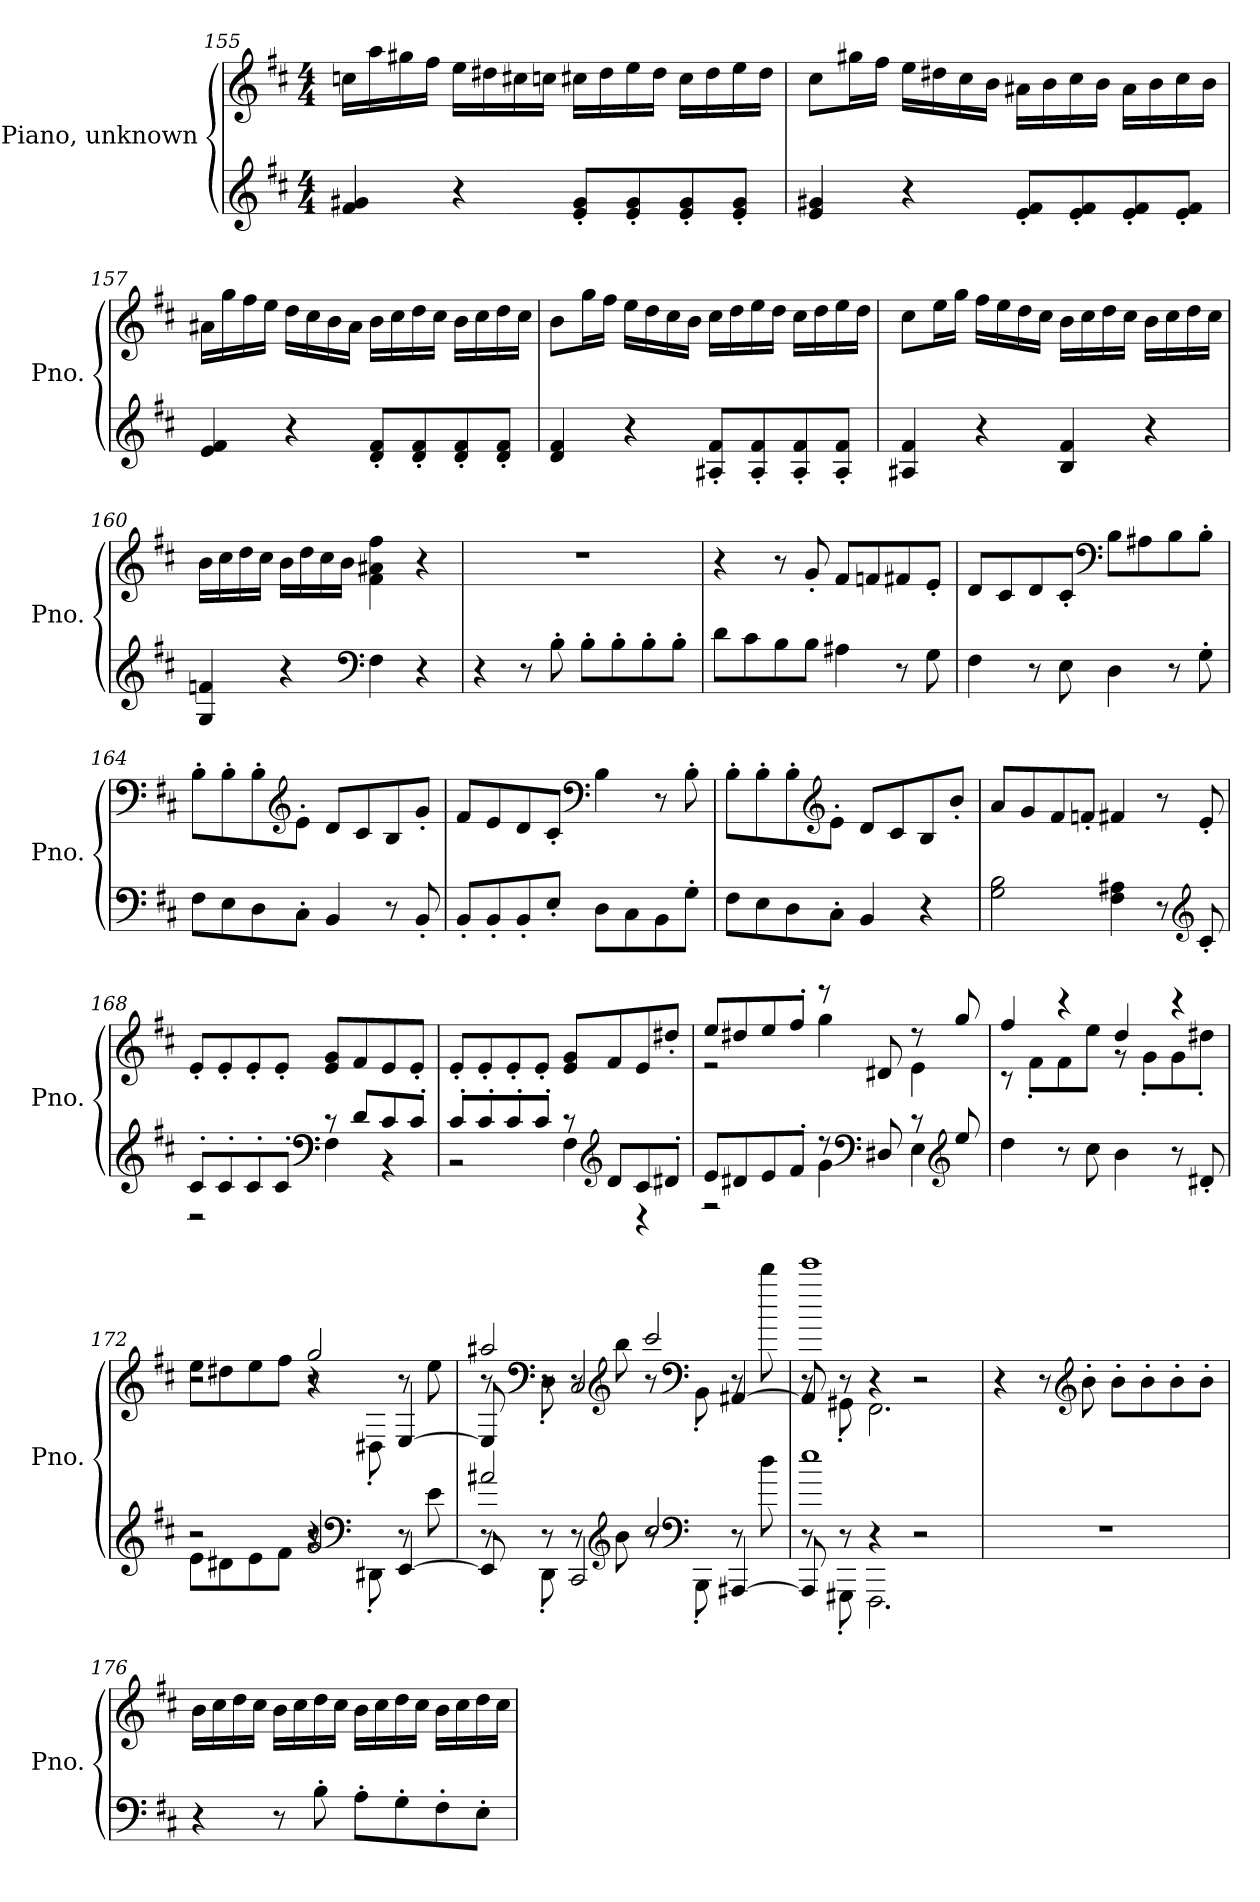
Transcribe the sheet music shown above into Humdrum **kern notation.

**kern	**kern
*part1	*part1
*staff2	*staff1
*I"Piano, unknown	*
*I'Pno.	*
!!LO:LB:g=z
*clefG2	*clefG2
*k[f#c#]	*k[f#c#]
*M4/4	*M4/4
=155	=155
4f#/ 4g#X/	16ccn\LL
.	16aa\
.	16gg#X\
.	16ff#\JJ
4r	16ee\LL
.	16dd#X\
.	16cc#X\
.	16ccn\JJ
8e/' 8g#/'L	16cc#X\LL
.	16dd#\
8e/' 8g#/'	16ee\
.	16dd#\JJ
8e/' 8g#/'	16cc#\LL
.	16dd#\
8e/' 8g#/'J	16ee\
.	16dd#\JJ
=156	=156
4e/ 4g#X/	8cc#\L
.	16gg#X\L
.	16ff#\JJ
4r	16ee\LL
.	16dd#X\
.	16cc#\
.	16b\JJ
8e/' 8f#/'L	16a#X\LL
.	16b\
8e/' 8f#/'	16cc#\
.	16b\JJ
8e/' 8f#/'	16a#\LL
.	16b\
8e/' 8f#/'J	16cc#\
.	16b\JJ
!!LO:PB:g=z
=157	=157
4e/ 4f#/	16a#X\LL
.	16gg\
.	16ff#\
.	16ee\JJ
4r	16dd\LL
.	16cc#\
.	16b\
.	16a#\JJ
8d/' 8f#/'L	16b\LL
.	16cc#\
8d/' 8f#/'	16dd\
.	16cc#\JJ
8d/' 8f#/'	16b\LL
.	16cc#\
8d/' 8f#/'J	16dd\
.	16cc#\JJ
=158	=158
4d/ 4f#/	8b\L
.	16gg\L
.	16ff#\JJ
4r	16ee\LL
.	16dd\
.	16cc#\
.	16b\JJ
8A#X/' 8f#/'L	16cc#\LL
.	16dd\
8A#/' 8f#/'	16ee\
.	16dd\JJ
8A#/' 8f#/'	16cc#\LL
.	16dd\
8A#/' 8f#/'J	16ee\
.	16dd\JJ
!!LO:LB:g=z
=159	=159
4A#X/ 4f#/	8cc#\L
.	16ee\L
.	16gg\JJ
4r	16ff#\LL
.	16ee\
.	16dd\
.	16cc#\JJ
4B/ 4f#/	16b\LL
.	16cc#\
.	16dd\
.	16cc#\JJ
4r	16b\LL
.	16cc#\
.	16dd\
.	16cc#\JJ
=160	=160
4G/ 4fn/	16b\LL
.	16cc#\
.	16dd\
.	16cc#\JJ
4r	16b\LL
.	16dd\
.	16cc#\
.	16b\JJ
*clefF4	*
4F#\	4f#\ 4a#X\ 4ff#\
4r	4r
=161	=161
4r	1r
8r	.
8B'\	.
8B'\L	.
8B'\	.
8B'\	.
8B'\J	.
=162	=162
8d\L	4r
8c#\	.
8B\	8r
8B\J	8g'/
4A#X\	8f#/L
.	8fn/
8r	8f#X/
8G\	8e'/J
!!LO:LB:g=z
=163	=163
4F#\	8d/L
.	8c#/
8r	8d/
8E\	8c#'/J
*	*clefF4
4D\	8B\L
.	8A#X\
8r	8B\
8G'\	8B'\J
=164	=164
8F#\L	8B'\L
8E\	8B'\
8D\	8B'\
*	*clefG2
8C#'\J	8e'\J
4BB/	8d/L
.	8c#/
8r	8B/
8BB'/	8g'/J
=165	=165
8BB'/L	8f#/L
8BB'/	8e/
8BB'/	8d/
8E'/J	8c#'/J
*	*clefF4
8D\L	4B\
8C#\	.
8BB\	8r
8G'\J	8B'\
=166	=166
8F#\L	8B'\L
8E\	8B'\
8D\	8B'\
*	*clefG2
8C#'\J	8e'\J
4BB/	8d/L
.	8c#/
4r	8B/
.	8b'/J
!!LO:LB:g=z
=167	=167
2G\ 2B\	8a/L
.	8g/
.	8f#/
.	8fn'/J
4F#\ 4A#X\	4f#X/
8r	8r
*clefG2	*
8c#'/	8e'/
=168	=168
*^	*
8c#'/L	2r	8e'/L
8c#'/	.	8e'/
8c#'/	.	8e'/
8c#'/J	.	8e'/J
*clefF4	*	*
8r	4F#\	8e/ 8g/L
8d/L	.	8f#/
8c#/	4r	8e/
8c#'/J	.	8e'/J
=169	=169	=169
8c#'/L	2r	8e'/L
8c#'/	.	8e'/
8c#'/	.	8e'/
8c#'/J	.	8e'/J
8r	4F#\	8e/ 8g/L
*clefG2	*	*
8d/L	.	8f#/
8c#/	4r	8e/
8d#X'/J	.	8dd#X'/J
!!LO:LB:g=z
=170	=170	=170
*	*	*^
8e/L	2r	8ee/L	2r
8d#X/	.	8dd#X/	.
8e/	.	8ee/	.
8f#'/J	.	8ff#'/J	.
8r	4g\	8r	4gg\
*clefF4	*	*	*
8D#X/	.	8d#X/	.
8r	4E\	8r	4e\
*clefG2	*	*	*
8ee/	.	8gg/	.
*v	*v	*	*
=171	=171	=171
4dd\	4ff#/	8r
.	.	8f#'\L
8r	4r	8f#\
8cc#\	.	8ee\J
4b\	4dd/	8r
.	.	8g'\L
8r	4r	8g\
8d#X'/	.	8dd#X'\J
=172	=172	=172
*^	*	*^
*	*^	*	*	*
2r	8e\L	2r	2r	8ee\L	2r
.	8d#X\	.	.	8dd#X\	.
.	8e\	.	.	8ee\	.
.	8f#\J	.	.	8ff#\J	.
2g/	8r	4r	2gg/	8r	4r
*clefF4	*	*	*	*	*
.	8DD#X'\	.	.	8D#X'\	.
.	8r	[4EE/	.	8r	[4E/
.	8e\	.	.	8ee\	.
!!LO:LB:g=z	!!	!!
=173	=173	=173	=173	=173	=173
2a#X/	8r	8EE/]	2aa#X/	8r	8E/]
*	*	*	*clefF4	*	*
.	8DD'\	8r	.	8D'\	8r
.	8r	2CC#/	.	8r	2C#/
*clefG2	*	*	*clefG2	*	*
.	8b\	.	.	8bb\	.
2cc#/	8r	.	2ccc#/	8r	.
*clefF4	*	*	*clefF4	*	*
.	8BBB'\	.	.	8BB'\	.
.	8r	[4AAA#X/	.	8r	[4AA#X/
.	8dd\	.	.	8ddd\	.
=174	=174	=174	=174	=174	=174
1ee	8r	8AAA#/]	1eee	8r	8AA#/]
.	8GGG#X'\	8r	.	8GG#X'\	8r
.	2.FFF#\	4r	.	2.FF#\	4r
.	.	2r	.	.	2r
*v	*v	*v	*	*	*
*	*v	*v	*v
=175	=175
1r	4r
.	8r
*	*clefG2
.	8b'\
.	8b'\L
.	8b'\
.	8b'\
.	8b'\J
!!LO:PB:g=z
=176	=176
4r	16b\LL
.	16cc#\
.	16dd\
.	16cc#\JJ
8r	16b\LL
.	16cc#\
8B'\	16dd\
.	16cc#\JJ
8A'\L	16b\LL
.	16cc#\
8G'\	16dd\
.	16cc#\JJ
8F#'\	16b\LL
.	16cc#\
8E'\J	16dd\
.	16cc#\JJ
=	=
*-	*-
